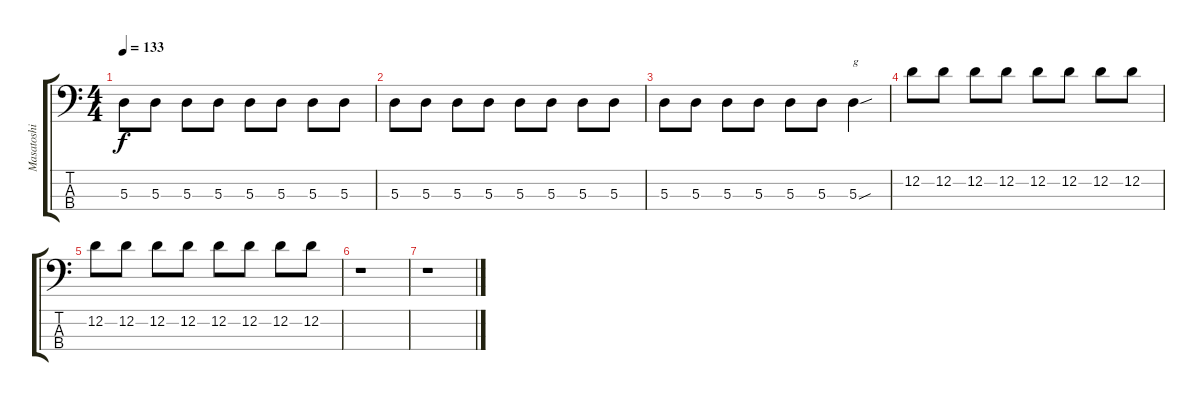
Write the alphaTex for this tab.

\track ("Masatoshi Bass" "Masatoshi ") {instrument electricbassfinger}
\staff {score tabs}
\tuning (G2 D2 A1 E1) {hide}
\ts (4 4)
\tempo 133
\clef f4
\ks c
5.3.8{dy f} 5.3.8 5.3.8 5.3.8 5.3.8 5.3.8 5.3.8 5.3.8 |
5.3.8 5.3.8 5.3.8 5.3.8 5.3.8 5.3.8 5.3.8 5.3.8 |
5.3.8 5.3.8 5.3.8 5.3.8 5.3.8 5.3.8 5.3{sou}.4{txt "g"} |
12.2.8 12.2.8 12.2.8 12.2.8 12.2.8 12.2.8 12.2.8 12.2.8 |
12.2.8 12.2.8 12.2.8 12.2.8 12.2.8 12.2.8 12.2.8 12.2.8 |
r.1 |
r.1
